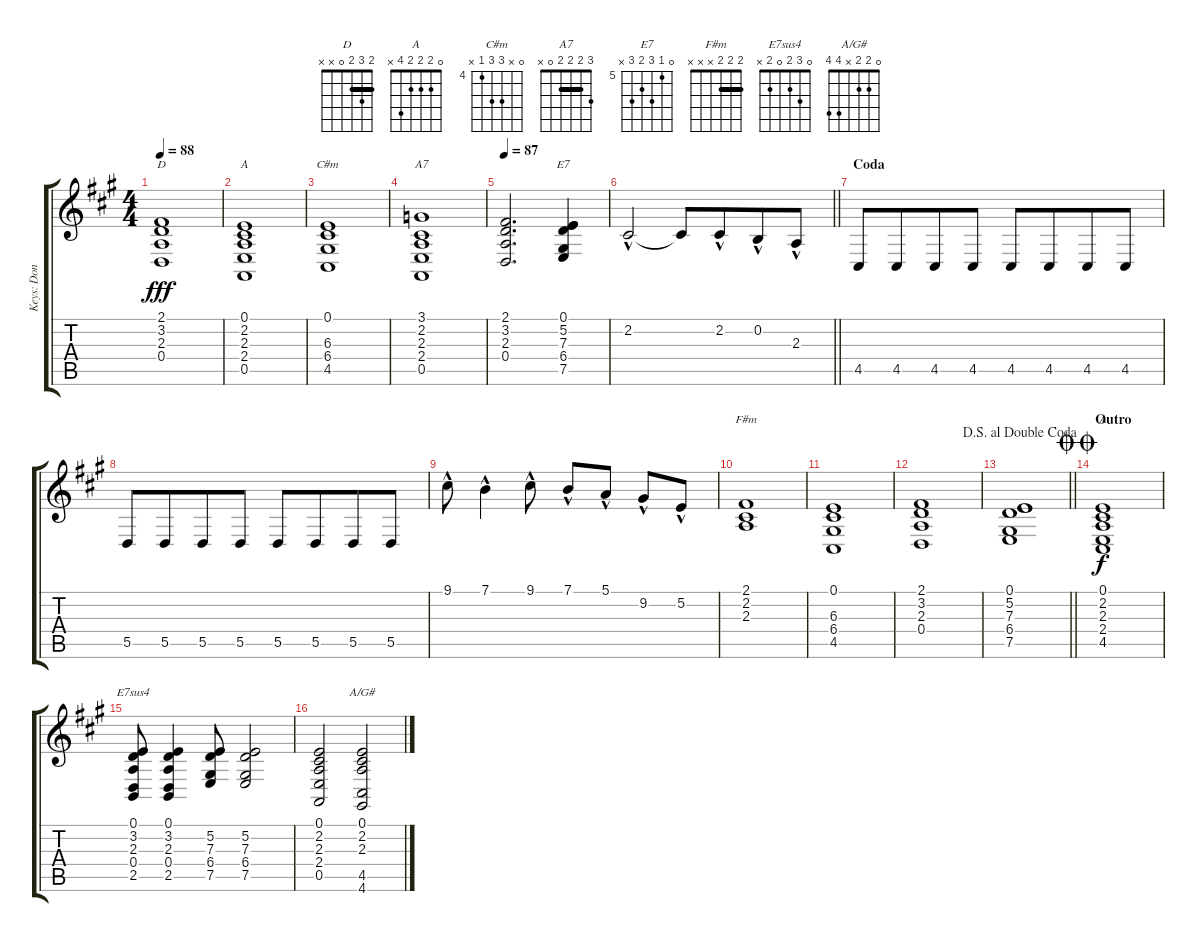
\track ("Keys: Don" "Keys: Don") {instrument electricgrandpiano}
\staff {score tabs}
\tuning (E4 B3 G3 D3 A2 E2) {hide}
\chord ("D" 2 3 2 0 x x) {barre 2}
\chord ("A" 0 2 2 2 0 x)
\chord ("C#m" 0 x 6 6 4 x) {firstfret 4}
\chord ("A7" 3 2 2 2 0 x) {barre 2}
\chord ("E7" 0 5 7 6 7 x) {firstfret 5}
\chord ("F#m" 2 2 2 x x x) {barre 2}
\chord ("A" 0 2 2 2 4 x)
\chord ("E7sus4" 0 3 2 0 2 x)
\chord ("A/G#" 0 2 2 x 4 4)
\ts (4 4)
\tempo 88
\clef g2
\ks a
(2.1 3.2 2.3 0.4).1{ch "D" dy fff} |
(0.1 2.2 2.3 2.4 0.5).1{ch "A"} |
(0.1 6.3 6.4 4.5).1{ch "C#m"} |
(3.1 2.2 2.3 2.4 0.5).1{ch "A7"} |
\tempo 87
(2.1 3.2 2.3 0.4).2{d} (0.1 5.2 7.3 6.4 7.5).4{ch "E7"} |
\barLineRight lightlight
2.2{hac}.2 2.2{t}.8 2.2{hac}.8{beam merge} 0.2{hac}.8 2.3{hac}.8 |
\section ("" "Coda")
4.5.8 4.5.8{beam merge} 4.5.8 4.5.8{beam split} 4.5.8 4.5.8{beam merge} 4.5.8 4.5.8 |
5.5.8 5.5.8{beam merge} 5.5.8 5.5.8{beam split} 5.5.8 5.5.8{beam merge} 5.5.8 5.5.8 |
9.1{hac}.8 7.1{hac}.4 9.1{hac}.8 7.1{hac}.8 5.1{hac}.8 9.2{hac}.8 5.2{hac}.8 |
(2.1 2.2 2.3).1{ch "F#m"} |
(0.1 6.3 6.4 4.5).1 |
(2.1 3.2 2.3 0.4).1 |
\jump dalsegnoaldoublecoda
\barLineRight lightlight
(0.1 5.2 7.3 6.4 7.5).1 |
\section ("" "Outro")
\jump doublecoda
(0.1 2.2 2.3 2.4 4.5).1{ch "A" dy f} |
(0.1 3.2 2.3 0.4 2.5).8{ch "E7sus4"} (0.1 3.2 2.3 0.4 2.5).4 (5.2 7.3 6.4 7.5).8 (5.2 7.3 6.4 7.5).2 |
(0.1 2.2 2.3 2.4 0.5).2 (0.1 2.2 2.3 4.5 4.6).2{ch "A/G#"}
